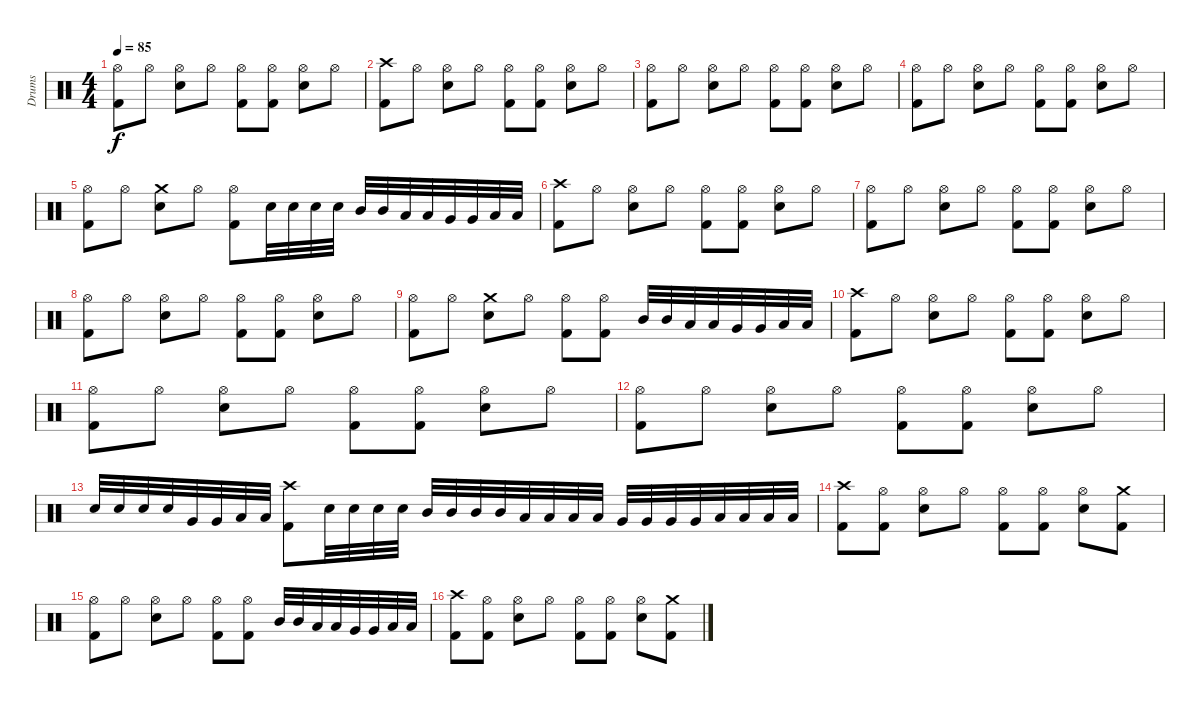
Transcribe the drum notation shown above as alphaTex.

\track ("Drums" "Drums") {instrument percussion}
\staff {score}
\articulation defaults
\ts (4 4)
\tempo 85
\clef neutral
\ks c
("Hi-Hat (open)" "Kick (hit) 2").8{dy f} "Hi-Hat (open)".8 ("Hi-Hat (open)" "Electric Snare (hit)").8 "Hi-Hat (open)".8 ("Hi-Hat (open)" "Kick (hit) 2").8 ("Hi-Hat (open)" "Kick (hit) 2").8 ("Hi-Hat (open)" "Electric Snare (hit)").8 "Hi-Hat (open)".8 |
("Crash high (hit)" "Kick (hit) 2").8 "Hi-Hat (open)".8 ("Hi-Hat (open)" "Electric Snare (hit)").8 "Hi-Hat (open)".8 ("Hi-Hat (open)" "Kick (hit) 2").8 ("Hi-Hat (open)" "Kick (hit) 2").8 ("Hi-Hat (open)" "Electric Snare (hit)").8 "Hi-Hat (open)".8 |
("Hi-Hat (open)" "Kick (hit) 2").8 "Hi-Hat (open)".8 ("Hi-Hat (open)" "Electric Snare (hit)").8 "Hi-Hat (open)".8 ("Hi-Hat (open)" "Kick (hit) 2").8 ("Hi-Hat (open)" "Kick (hit) 2").8 ("Hi-Hat (open)" "Electric Snare (hit)").8 "Hi-Hat (open)".8 |
("Hi-Hat (open)" "Kick (hit) 2").8 "Hi-Hat (open)".8 ("Hi-Hat (open)" "Electric Snare (hit)").8 "Hi-Hat (open)".8 ("Hi-Hat (open)" "Kick (hit) 2").8 ("Hi-Hat (open)" "Kick (hit) 2").8 ("Hi-Hat (open)" "Electric Snare (hit)").8 "Hi-Hat (open)".8 |
("Hi-Hat (open)" "Kick (hit) 2").8 "Hi-Hat (open)".8 ("Crash medium (hit)" "Electric Snare (hit)").8 "Hi-Hat (open)".8 ("Hi-Hat (open)" "Kick (hit) 2").8 "Electric Snare (hit)".32 "Electric Snare (hit)".32 "Electric Snare (hit)".32 "Electric Snare (hit)".32 "Mid Tom (hit)".32 "Mid Tom (hit)".32 "Low Tom (hit)".32 "Low Tom (hit)".32 "Very Low Tom (hit)".32 "Very Low Tom (hit)".32 "Low Floor Tom (hit)".32 "Low Floor Tom (hit)".32 |
("Crash high (hit)" "Kick (hit) 2").8 "Hi-Hat (open)".8 ("Hi-Hat (open)" "Electric Snare (hit)").8 "Hi-Hat (open)".8 ("Hi-Hat (open)" "Kick (hit) 2").8 ("Hi-Hat (open)" "Kick (hit) 2").8 ("Hi-Hat (open)" "Electric Snare (hit)").8 "Hi-Hat (open)".8 |
("Hi-Hat (open)" "Kick (hit) 2").8 "Hi-Hat (open)".8 ("Hi-Hat (open)" "Electric Snare (hit)").8 "Hi-Hat (open)".8 ("Hi-Hat (open)" "Kick (hit) 2").8 ("Hi-Hat (open)" "Kick (hit) 2").8 ("Hi-Hat (open)" "Electric Snare (hit)").8 "Hi-Hat (open)".8 |
("Hi-Hat (open)" "Kick (hit) 2").8 "Hi-Hat (open)".8 ("Hi-Hat (open)" "Electric Snare (hit)").8 "Hi-Hat (open)".8 ("Hi-Hat (open)" "Kick (hit) 2").8 ("Hi-Hat (open)" "Kick (hit) 2").8 ("Hi-Hat (open)" "Electric Snare (hit)").8 "Hi-Hat (open)".8 |
("Hi-Hat (open)" "Kick (hit) 2").8 "Hi-Hat (open)".8 ("Crash medium (hit)" "Electric Snare (hit)").8 "Hi-Hat (open)".8 ("Hi-Hat (open)" "Kick (hit) 2").8 ("Hi-Hat (open)" "Kick (hit) 2").8 "Mid Tom (hit)".32 "Mid Tom (hit)".32 "Low Tom (hit)".32 "Low Tom (hit)".32 "Very Low Tom (hit)".32 "Very Low Tom (hit)".32 "Low Floor Tom (hit)".32 "Low Floor Tom (hit)".32 |
("Crash high (hit)" "Kick (hit) 2").8 "Hi-Hat (open)".8 ("Hi-Hat (open)" "Electric Snare (hit)").8 "Hi-Hat (open)".8 ("Hi-Hat (open)" "Kick (hit) 2").8 ("Hi-Hat (open)" "Kick (hit) 2").8 ("Hi-Hat (open)" "Electric Snare (hit)").8 "Hi-Hat (open)".8 |
("Hi-Hat (open)" "Kick (hit) 2").8 "Hi-Hat (open)".8 ("Hi-Hat (open)" "Electric Snare (hit)").8 "Hi-Hat (open)".8 ("Hi-Hat (open)" "Kick (hit) 2").8 ("Hi-Hat (open)" "Kick (hit) 2").8 ("Hi-Hat (open)" "Electric Snare (hit)").8 "Hi-Hat (open)".8 |
("Hi-Hat (open)" "Kick (hit) 2").8 "Hi-Hat (open)".8 ("Hi-Hat (open)" "Electric Snare (hit)").8 "Hi-Hat (open)".8 ("Hi-Hat (open)" "Kick (hit) 2").8 ("Hi-Hat (open)" "Kick (hit) 2").8 ("Hi-Hat (open)" "Electric Snare (hit)").8 "Hi-Hat (open)".8 |
"Electric Snare (hit)".32 "Electric Snare (hit)".32 "Electric Snare (hit)".32 "Electric Snare (hit)".32 "Very Low Tom (hit)".32 "Very Low Tom (hit)".32 "Low Floor Tom (hit)".32 "Low Floor Tom (hit)".32 ("Crash high (hit)" "Kick (hit) 2").8 "Electric Snare (hit)".32 "Electric Snare (hit)".32 "Electric Snare (hit)".32 "Electric Snare (hit)".32 "Mid Tom (hit)".32 "Mid Tom (hit)".32 "Mid Tom (hit)".32 "Mid Tom (hit)".32 "Low Tom (hit)".32 "Low Tom (hit)".32 "Low Tom (hit)".32 "Low Tom (hit)".32 "Very Low Tom (hit)".32 "Very Low Tom (hit)".32 "Very Low Tom (hit)".32 "Very Low Tom (hit)".32 "Low Floor Tom (hit)".32 "Low Floor Tom (hit)".32 "Low Floor Tom (hit)".32 "Low Floor Tom (hit)".32 |
("Crash high (hit)" "Kick (hit) 2").8 ("Hi-Hat (open)" "Kick (hit) 2").8 ("Hi-Hat (open)" "Electric Snare (hit)").8 "Hi-Hat (open)".8 ("Hi-Hat (open)" "Kick (hit) 2").8 ("Hi-Hat (open)" "Kick (hit) 2").8 ("Hi-Hat (open)" "Electric Snare (hit)").8 ("Crash medium (hit)" "Kick (hit) 2").8 |
("Hi-Hat (open)" "Kick (hit) 2").8 "Hi-Hat (open)".8 ("Hi-Hat (open)" "Electric Snare (hit)").8 "Hi-Hat (open)".8 ("Hi-Hat (open)" "Kick (hit) 2").8 ("Hi-Hat (open)" "Kick (hit) 2").8 "Mid Tom (hit)".32 "Mid Tom (hit)".32 "Low Tom (hit)".32 "Low Tom (hit)".32 "Very Low Tom (hit)".32 "Very Low Tom (hit)".32 "Low Floor Tom (hit)".32 "Low Floor Tom (hit)".32 |
("Crash high (hit)" "Kick (hit) 2").8 ("Hi-Hat (open)" "Kick (hit) 2").8 ("Hi-Hat (open)" "Electric Snare (hit)").8 "Hi-Hat (open)".8 ("Hi-Hat (open)" "Kick (hit) 2").8 ("Hi-Hat (open)" "Kick (hit) 2").8 ("Hi-Hat (open)" "Electric Snare (hit)").8 ("Crash medium (hit)" "Kick (hit) 2").8
